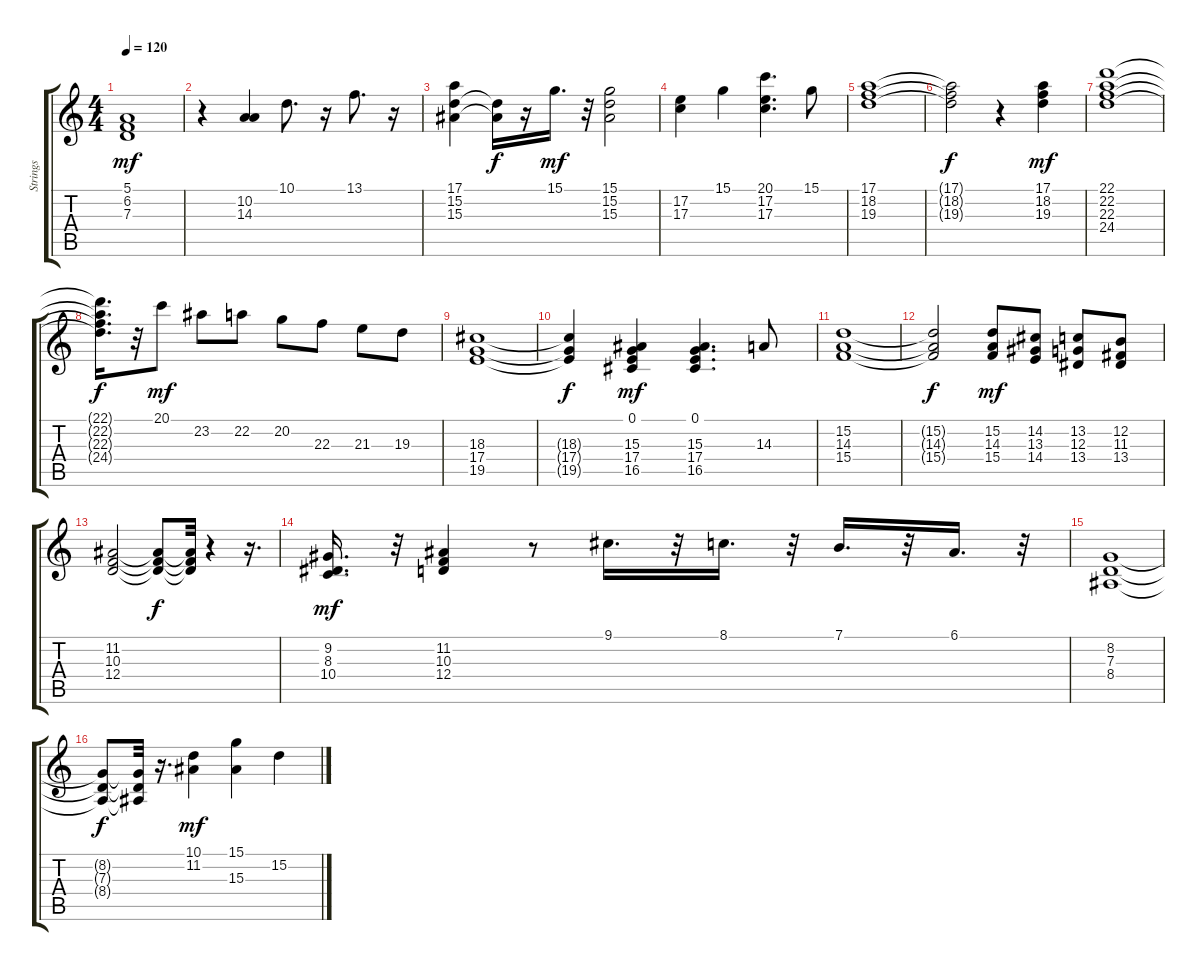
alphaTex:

\track ("Strings" "Strings") {instrument stringensemble1}
\staff {score tabs}
\tuning (E4 B3 G3 D3 A2 E2) {hide}
\ts (4 4)
\tempo 120
\clef g2
\ks c
(5.1 6.2 7.3).1{dy mf} |
r.4 (10.2 14.3).4 10.1.8{d} r.16 13.1.8{d} r.16 |
(17.1 15.2 15.3).4 (15.2{t} 15.3{t}).16{dy f} r.16 15.1.16{d dy mf} r.32 (15.1 15.2 15.3).2 |
(17.2 17.3).4 15.1.4 (20.1 17.2 17.3).4{d} 15.1.8 |
(17.1 18.2 19.3).1 |
(17.1{t} 18.2{t} 19.3{t}).2{dy f} r.4 (17.1 18.2 19.3).4{dy mf} |
(22.1 22.2 22.3 24.4).1 |
(22.1{t} 22.2{t} 22.3{t} 24.4{t}).16{d dy f} r.32 20.1.8{dy mf} 23.2.8 22.2.8 20.2.8 22.3.8 21.3.8 19.3.8 |
(18.3 17.4 19.5).1 |
(18.3{t} 17.4{t} 19.5{t}).4{dy f} (0.1 15.3 17.4 16.5).4{dy mf} (0.1 15.3 17.4 16.5).4{d} 14.3.8 |
(15.2 14.3 15.4).1 |
(15.2{t} 14.3{t} 15.4{t}).2{dy f} (15.2 14.3 15.4).8{dy mf} (14.2 13.3 14.4).8 (13.2 12.3 13.4).8 (12.2 11.3 13.4).8 |
(11.2 10.3 12.4).2 (11.2{t} 10.3{t} 12.4{t}).8{dy f} (11.2{t} 10.3{t} 12.4{t}).32 r.4 r.16{d} |
(9.2 8.3 10.4).16{d dy mf} r.32 (11.2 10.3 12.4).4 r.8 9.1.16{d} r.32 8.1.16{d} r.32 7.1.16{d} r.32 6.1.16{d} r.32 |
(8.2 7.3 8.4).1 |
(8.2{t} 7.3{t} 8.4{t}).8{dy f} (8.2{t} 7.3{t} 8.4{t}).32 r.16{d} (10.1 11.2).4{dy mf} (15.1 15.3).4 15.2.4
